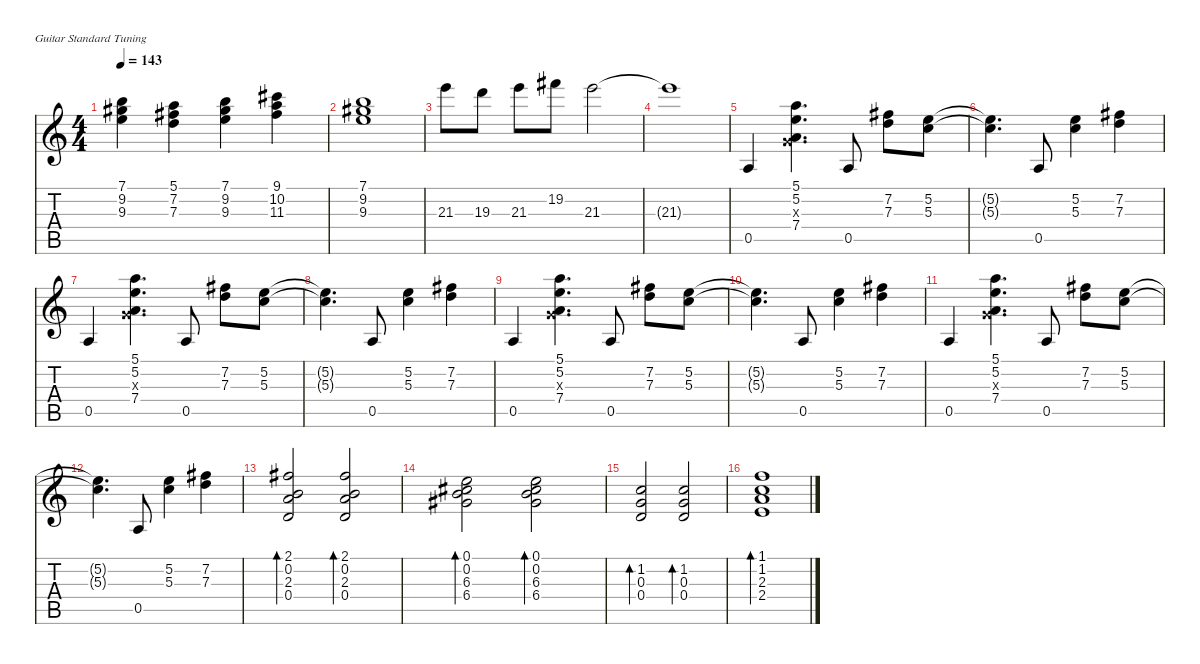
\defaultSystemsLayout 4
\hideDynamics
\bracketExtendMode nobrackets
\singleTrackTrackNamePolicy hidden
\multiTrackTrackNamePolicy hidden
\firstSystemTrackNameMode fullname
\firstSystemTrackNameOrientation horizontal
\otherSystemsTrackNameOrientation horizontal
\track ("Rythm Guitar II (clean)" "s.guit.") {instrument acousticguitarsteel}
\staff {score tabs}
\tuning (E4 B3 G3 D3 A2 E2)
\ts (4 4)
\tempo 143
\clef g2
\ks c
(7.1 9.2{acc #} 9.3).4{dy f beam Down} (5.1 7.2{acc #} 7.3).4{beam Down} (7.1 9.2{acc #} 9.3).4{beam Down} (9.1{acc #} 10.2 11.3{acc #}).4{beam Down} |
(7.1 9.2{acc #} 9.3).1{beam Down} |
21.3.8{beam Down} 19.3.8{beam Down} 21.3.8{beam Down} 19.2{acc #}.8{beam Down} 21.3.2{beam Down} |
21.3{t}.1{beam Down} |
0.5.4{beam Up} (5.1 5.2 0.3{x} 7.4).4{d beam Down} 0.5.8{beam Up} (7.2{acc #} 7.3).8{beam Down} (5.2 5.3).8{beam Down} |
(5.2{t} 5.3{t}).4{d beam Down} 0.5.8{beam Up} (5.2 5.3).4{beam Down} (7.2{acc #} 7.3).4{beam Down} |
0.5.4{beam Up} (5.1 5.2 0.3{x} 7.4).4{d beam Down} 0.5.8{beam Up} (7.2{acc #} 7.3).8{beam Down} (5.2 5.3).8{beam Down} |
(5.2{t} 5.3{t}).4{d beam Down} 0.5.8{beam Up} (5.2 5.3).4{beam Down} (7.2{acc #} 7.3).4{beam Down} |
0.5.4{beam Up} (5.1 5.2 0.3{x} 7.4).4{d beam Down} 0.5.8{beam Up} (7.2{acc #} 7.3).8{beam Down} (5.2 5.3).8{beam Down} |
(5.2{t} 5.3{t}).4{d beam Down} 0.5.8{beam Up} (5.2 5.3).4{beam Down} (7.2{acc #} 7.3).4{beam Down} |
0.5.4{beam Up} (5.1 5.2 0.3{x} 7.4).4{d beam Down} 0.5.8{beam Up} (7.2{acc #} 7.3).8{beam Down} (5.2 5.3).8{beam Down} |
(5.2{t} 5.3{t}).4{d beam Down} 0.5.8{beam Up} (5.2 5.3).4{beam Down} (7.2{acc #} 7.3).4{beam Down} |
(2.1{acc #} 0.2 2.3 0.4).2{bd 120 beam Up} (2.1{acc #} 0.2 2.3 0.4).2{bd 120 beam Up} |
(0.1 0.2 6.3{acc #} 6.4{acc #}).2{bd 120 beam Down} (0.1 0.2 6.3{acc #} 6.4{acc #}).2{bd 120 beam Down} |
(1.2 0.3 0.4).2{bd 120 beam Up} (1.2 0.3 0.4).2{bd 120 beam Up} |
(1.1 1.2 2.3 2.4).1{bd 240 beam Down}
